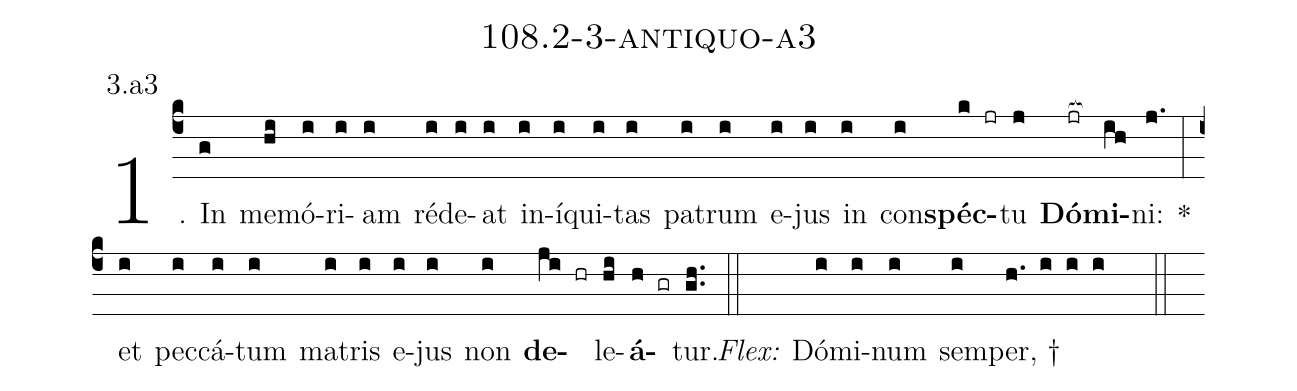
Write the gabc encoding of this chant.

name: 108.2-3-antiquo-a3;
annotation: 3.a3;
%%
(c4)1. In(g) me(hi)mó(i)ri(i)am(i) réd(i)e(i)at(i) in(i)í(i)qui(i)tas(i) pa(i)trum(i) e(i)jus(i) in(i) con(i)<b>spéc</b>(k jr)tu(j) <b>Dó</b>(jr[ocb:1{])<b>mi</b>(ih[ocb:0}])ni:(j.) *(:) et(i) pec(i)cá(i)tum(i) ma(i)tris(i) e(i)jus(i) non(i) <b>de</b>(ji hr)le(hi)<b>á</b>(h gr)tur.(gh..) (::)
<i>Flex:</i>()  Dó(i)mi(i)num(i) sem(i)per, †(h. i i i  ::)
